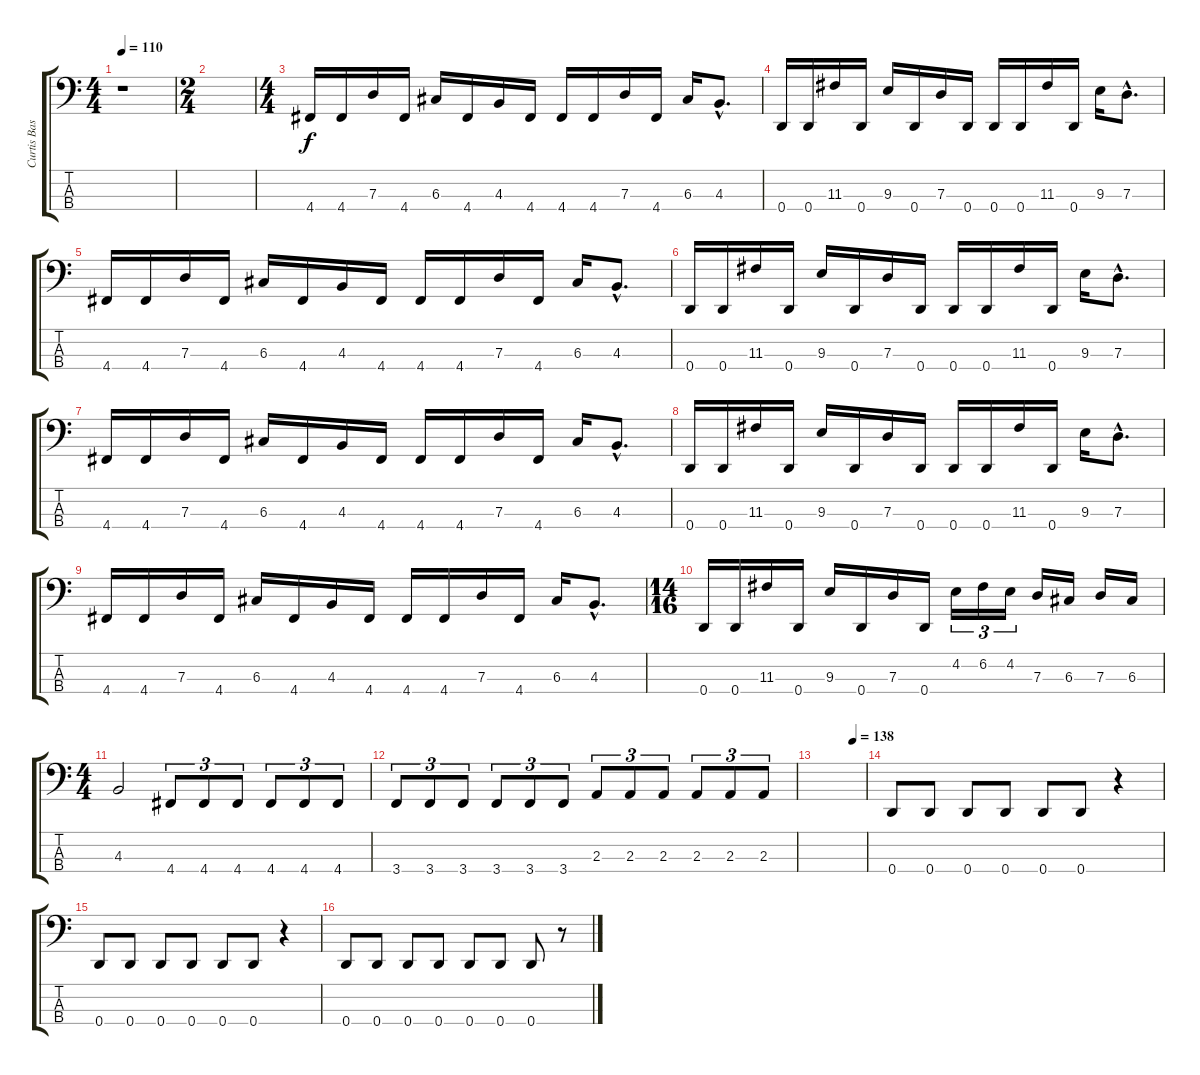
\track ("Curtis Bass" "Curtis Bas") {instrument electricbassfinger}
\staff {score tabs}
\tuning (F2 C2 G1 D1) {hide}
\ts (4 4)
\tempo 110
\clef f4
\ks c
r.1{dy f} |
\ts (2 4)
|
\ts (4 4)
4.4.16 4.4.16 7.3.16 4.4.16 6.3.16 4.4.16 4.3.16 4.4.16 4.4.16 4.4.16 7.3.16 4.4.16 6.3.16 4.3{hac}.8{d} |
0.4.16 0.4.16 11.3.16 0.4.16 9.3.16 0.4.16 7.3.16 0.4.16 0.4.16 0.4.16 11.3.16 0.4.16 9.3.16 7.3{hac}.8{d} |
4.4.16 4.4.16 7.3.16 4.4.16 6.3.16 4.4.16 4.3.16 4.4.16 4.4.16 4.4.16 7.3.16 4.4.16 6.3.16 4.3{hac}.8{d} |
0.4.16 0.4.16 11.3.16 0.4.16 9.3.16 0.4.16 7.3.16 0.4.16 0.4.16 0.4.16 11.3.16 0.4.16 9.3.16 7.3{hac}.8{d} |
4.4.16 4.4.16 7.3.16 4.4.16 6.3.16 4.4.16 4.3.16 4.4.16 4.4.16 4.4.16 7.3.16 4.4.16 6.3.16 4.3{hac}.8{d} |
0.4.16 0.4.16 11.3.16 0.4.16 9.3.16 0.4.16 7.3.16 0.4.16 0.4.16 0.4.16 11.3.16 0.4.16 9.3.16 7.3{hac}.8{d} |
4.4.16 4.4.16 7.3.16 4.4.16 6.3.16 4.4.16 4.3.16 4.4.16 4.4.16 4.4.16 7.3.16 4.4.16 6.3.16 4.3{hac}.8{d} |
\ts (14 16)
0.4.16 0.4.16 11.3.16 0.4.16 9.3.16 0.4.16 7.3.16 0.4.16 4.2.16{tu (3 2)} 6.2.16{tu (3 2)} 4.2.16{tu (3 2)} 7.3.16 6.3.16 7.3.16 6.3.16 |
\ts (4 4)
4.3.2 4.4.8{tu (3 2)} 4.4.8{tu (3 2)} 4.4.8{tu (3 2)} 4.4.8{tu (3 2)} 4.4.8{tu (3 2)} 4.4.8{tu (3 2)} |
3.4.8{tu (3 2)} 3.4.8{tu (3 2)} 3.4.8{tu (3 2)} 3.4.8{tu (3 2)} 3.4.8{tu (3 2)} 3.4.8{tu (3 2)} 2.3.8{tu (3 2)} 2.3.8{tu (3 2)} 2.3.8{tu (3 2)} 2.3.8{tu (3 2)} 2.3.8{tu (3 2)} 2.3.8{tu (3 2)} |
\tempo (138 0.75)
|
0.4.8 0.4.8 0.4.8 0.4.8 0.4.8 0.4.8 r.4 |
0.4.8 0.4.8 0.4.8 0.4.8 0.4.8 0.4.8 r.4 |
0.4.8 0.4.8 0.4.8 0.4.8 0.4.8 0.4.8 0.4.8 r.8
